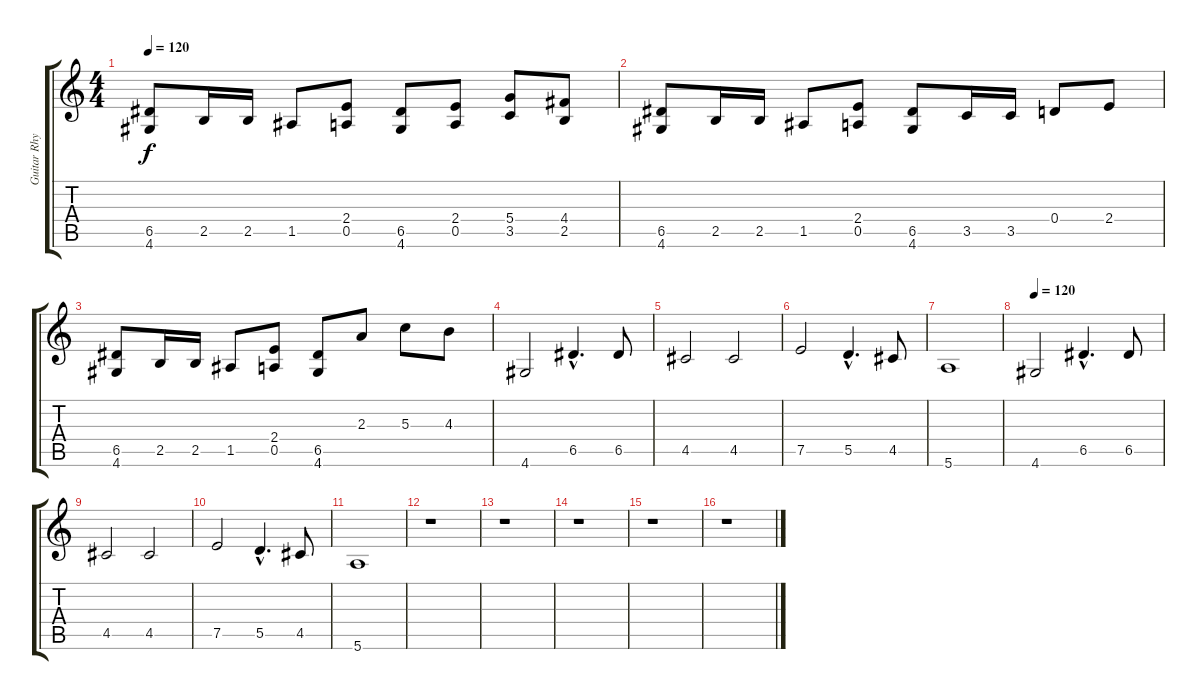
\track ("Guitar Rhythm" "Guitar Rhy") {instrument distortionguitar}
\staff {score tabs}
\tuning (E4 B3 G3 D3 A2 E2) {hide}
\ts (4 4)
\tempo 120
\clef g2
\ks c
(6.5 4.6).8{dy f} 2.5.16 2.5.16 1.5.8 (2.4 0.5).8 (6.5 4.6).8 (2.4 0.5).8 (5.4 3.5).8 (4.4 2.5).8 |
(6.5 4.6).8 2.5.16 2.5.16 1.5.8 (2.4 0.5).8 (6.5 4.6).8 3.5.16 3.5.16 0.4.8 2.4.8 |
(6.5 4.6).8 2.5.16 2.5.16 1.5.8 (2.4 0.5).8 (6.5 4.6).8 2.3.8 5.3.8 4.3.8 |
4.6.2 6.5{hac}.4{d} 6.5.8 |
4.5.2 4.5.2 |
7.5.2 5.5{hac}.4{d} 4.5.8 |
5.6.1 |
\tempo 120
4.6.2 6.5{hac}.4{d} 6.5.8 |
4.5.2 4.5.2 |
7.5.2 5.5{hac}.4{d} 4.5.8 |
5.6.1 |
r.1 |
r.1 |
r.1 |
r.1 |
r.1
